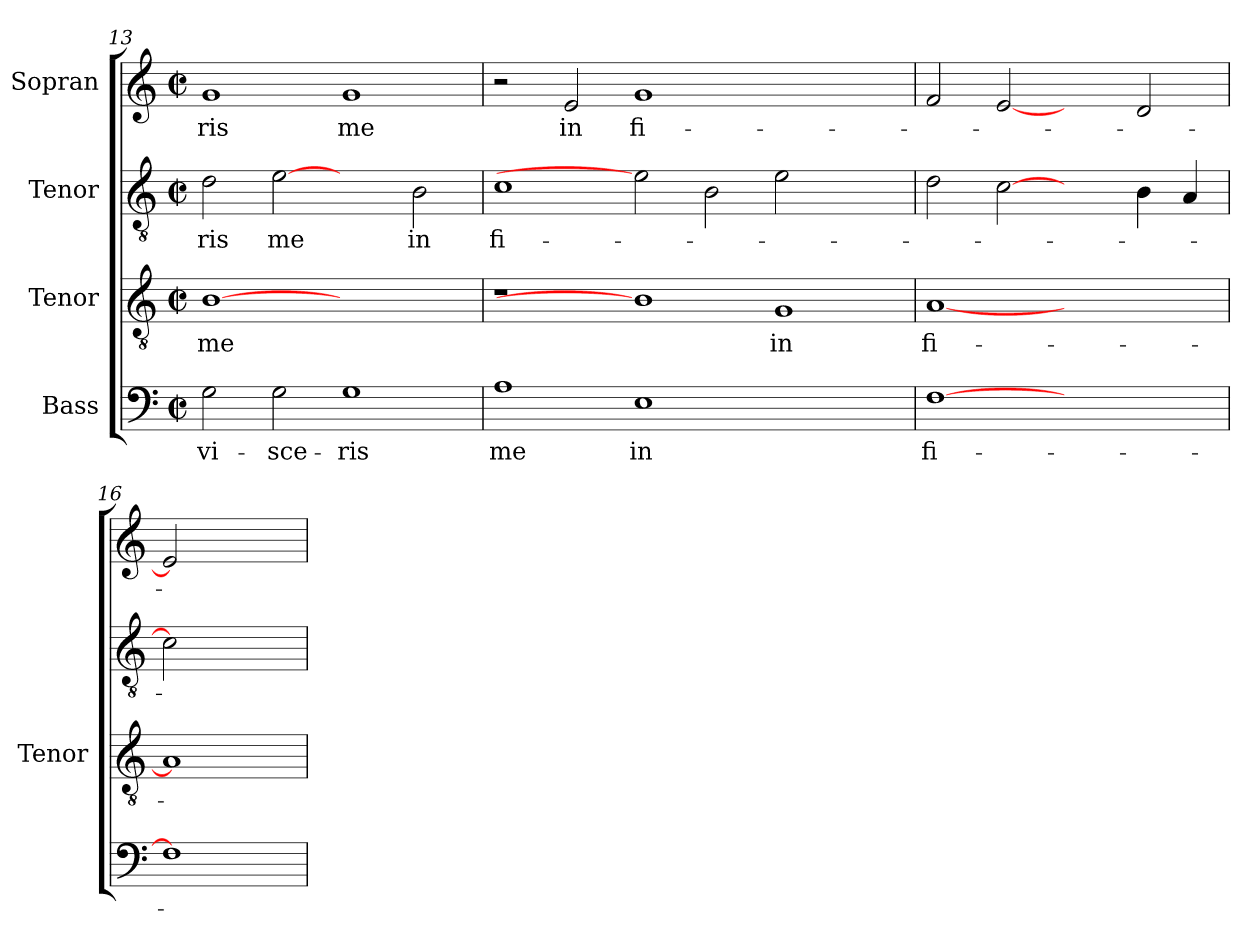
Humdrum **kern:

**kern	**text	**kern	**text	**kern	**text	**kern	**text
*part4	*part4	*part3	*part3	*part2	*part2	*part1	*part1
*staff4	*staff4	*staff3	*staff3	*staff2	*staff2	*staff1	*staff1
*I"Bass	*	*I"Tenor	*	*I"Tenor	*	*I"Sopran	*
*	*	*I'Tenor	*	*	*	*	*
*clefF4	*	*clefGv2	*	*clefGv2	*	*clefG2	*
*	*	*ITrd7c12	*	*ITrd7c12	*	*	*
*k[]	*	*k[]	*	*k[]	*	*k[]	*
*M2/2	*	*M2/2	*	*M2/2	*	*M2/2	*
*met(c|)	*	*met(c|)	*	*met(c|)	*	*met(c|)	*
=13	=13	=13	=13	=13	=13	=13	=13
!	!LO:LY:b:color=#000000	!	!	!	!	!	!
!	!	!	!LO:LY:b:color=#000000	!	!	!	!
!	!	!	!	!	!LO:LY:b:color=#000000	!	!
!	!	!	!	!	!	!	!LO:LY:b:color=#000000
2Gi\	-vi-	[1BBi	me	2Di\	-ris	1gi	-ris
!	!LO:LY:b:color=#000000	!	!	!	!	!	!
!	!	!	!	!	!LO:LY:b:color=#000000	!	!
2Gi\	-sce-	.	.	[2Ei	me	.	.
!	!LO:LY:b:color=#000000	!	!	!	!	!	!
!	!	!	!	!	!	!	!LO:LY:b:color=#000000
1Gi	-ris	1ryy	.	2ryy	.	1gi	me
!	!	!	!	!	!LO:LY:b:color=#000000	!	!
.	.	.	.	2BBi\	in	.	.
=14	=14	=14	=14	=14	=14	=14	=14
!	!LO:LY:b:color=#000000	!	!	!	!	!	!
!	!	!	!	!	!LO:LY:b:color=#000000	!	!
1Ai	me	1r	.	1Ci	fi-	2r	.
!	!	!	!	!	!	!	!LO:LY:b:color=#000000
.	.	.	.	.	.	2ei/	in
!	!LO:LY:b:color=#000000	!	!	!	!	!	!
!	!	!	!	!	!	!	!LO:LY:b:color=#000000
1Ei	in	1BBi]	.	2Ei]	.	1gi	fi-
.	.	.	.	2BBi\	.	.	.
!	!	!	!LO:LY:b:color=#000000	!	!	!	!
1ryy	.	1GGi	in	2Ei\	.	1ryy	.
.	.	.	.	2ryy	.	.	.
!!LO:PB:g=z
=15	=15	=15	=15	=15	=15	=15	=15
!	!LO:LY:b:color=#000000	!	!	!	!	!	!
!	!	!	!LO:LY:b:color=#000000	!	!	!	!
[1Fi	fi-	[1AAi	fi-	2Di\	.	2fi/	.
.	.	.	.	[2Ci	.	[2ei	.
1ryy	.	1ryy	.	2ryy	.	2ryy	.
.	.	.	.	4BBi\	.	2di/	.
.	.	.	.	4AAi/	.	.	.
=16	=16	=16	=16	=16	=16	=16	=16
1Fi]	.	1AAi]	.	2Ci]	.	2ei]	.
.	.	.	.	2ryy	.	2ryy	.
=	=	=	=	=	=	=	=
*-	*-	*-	*-	*-	*-	*-	*-
